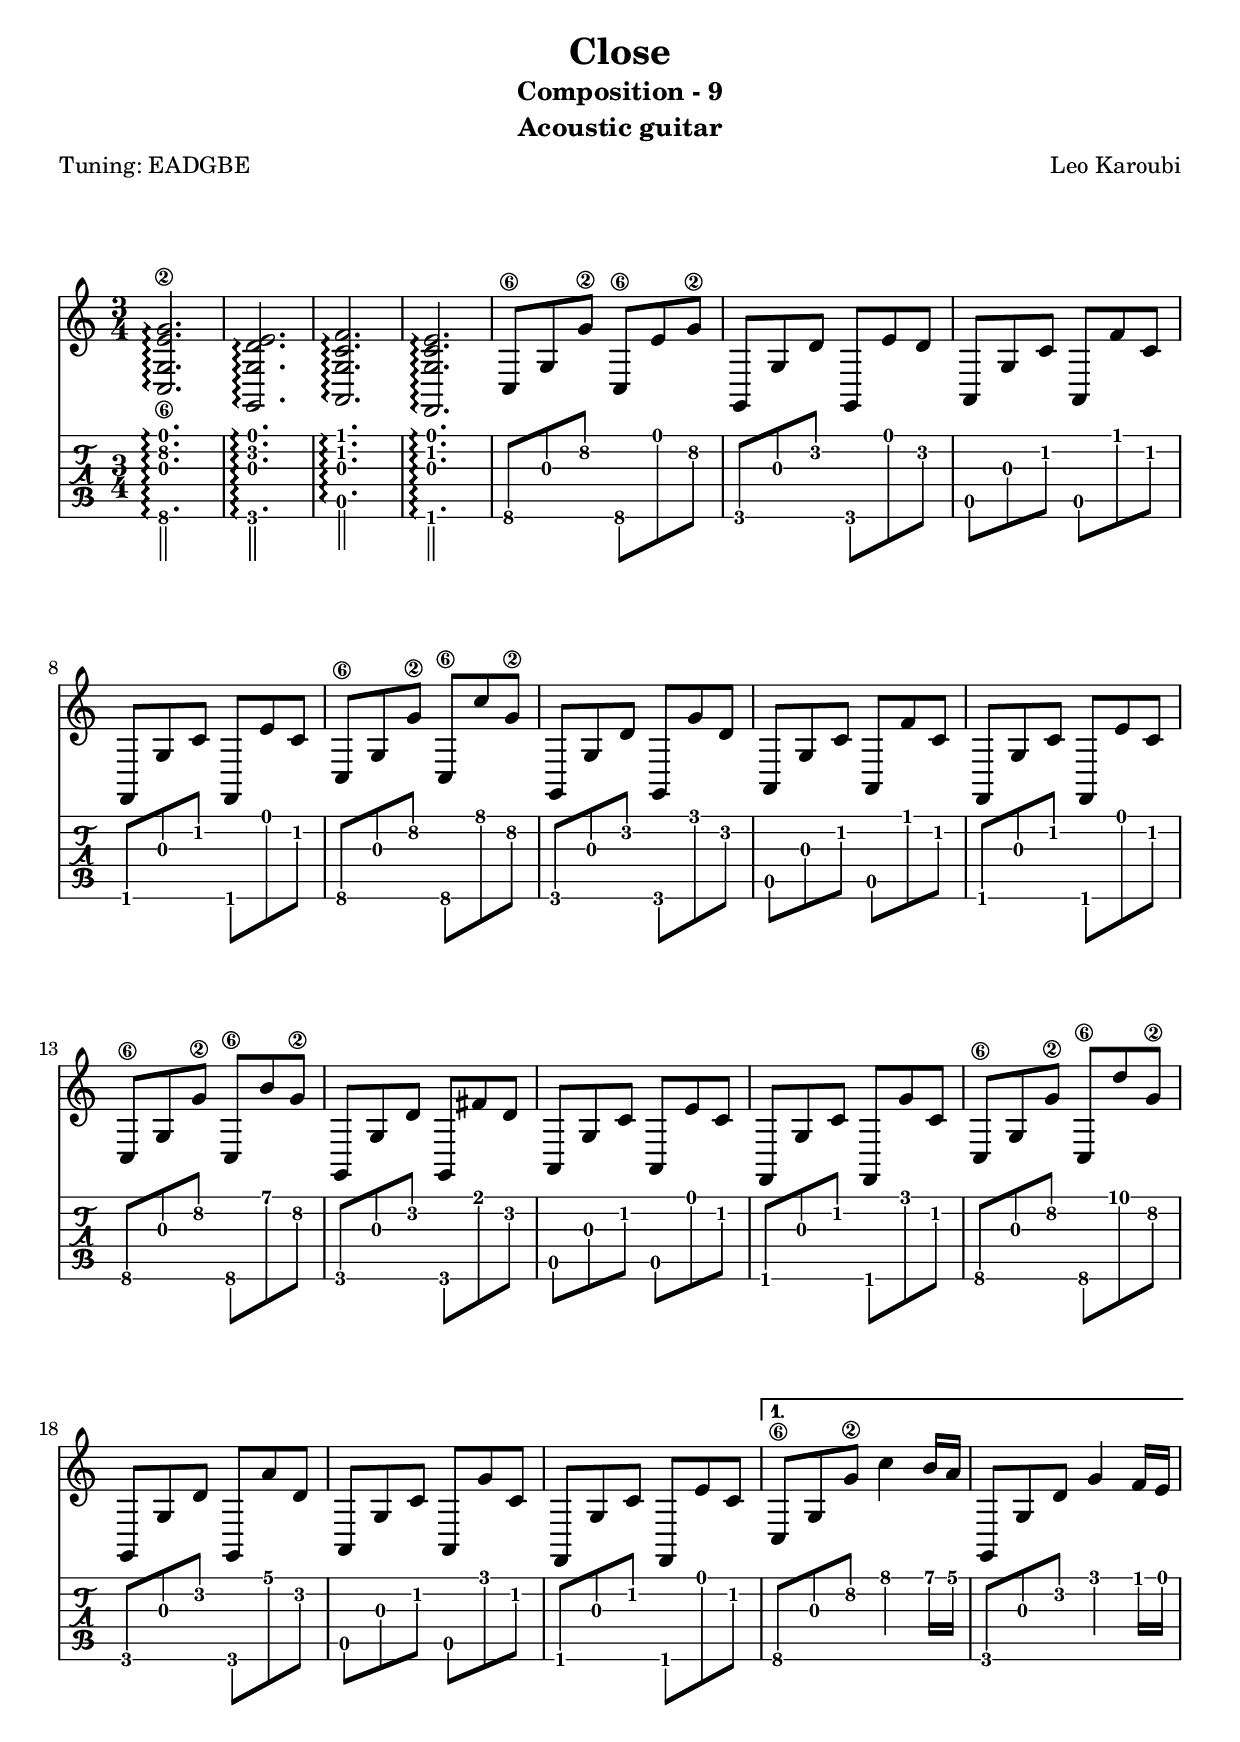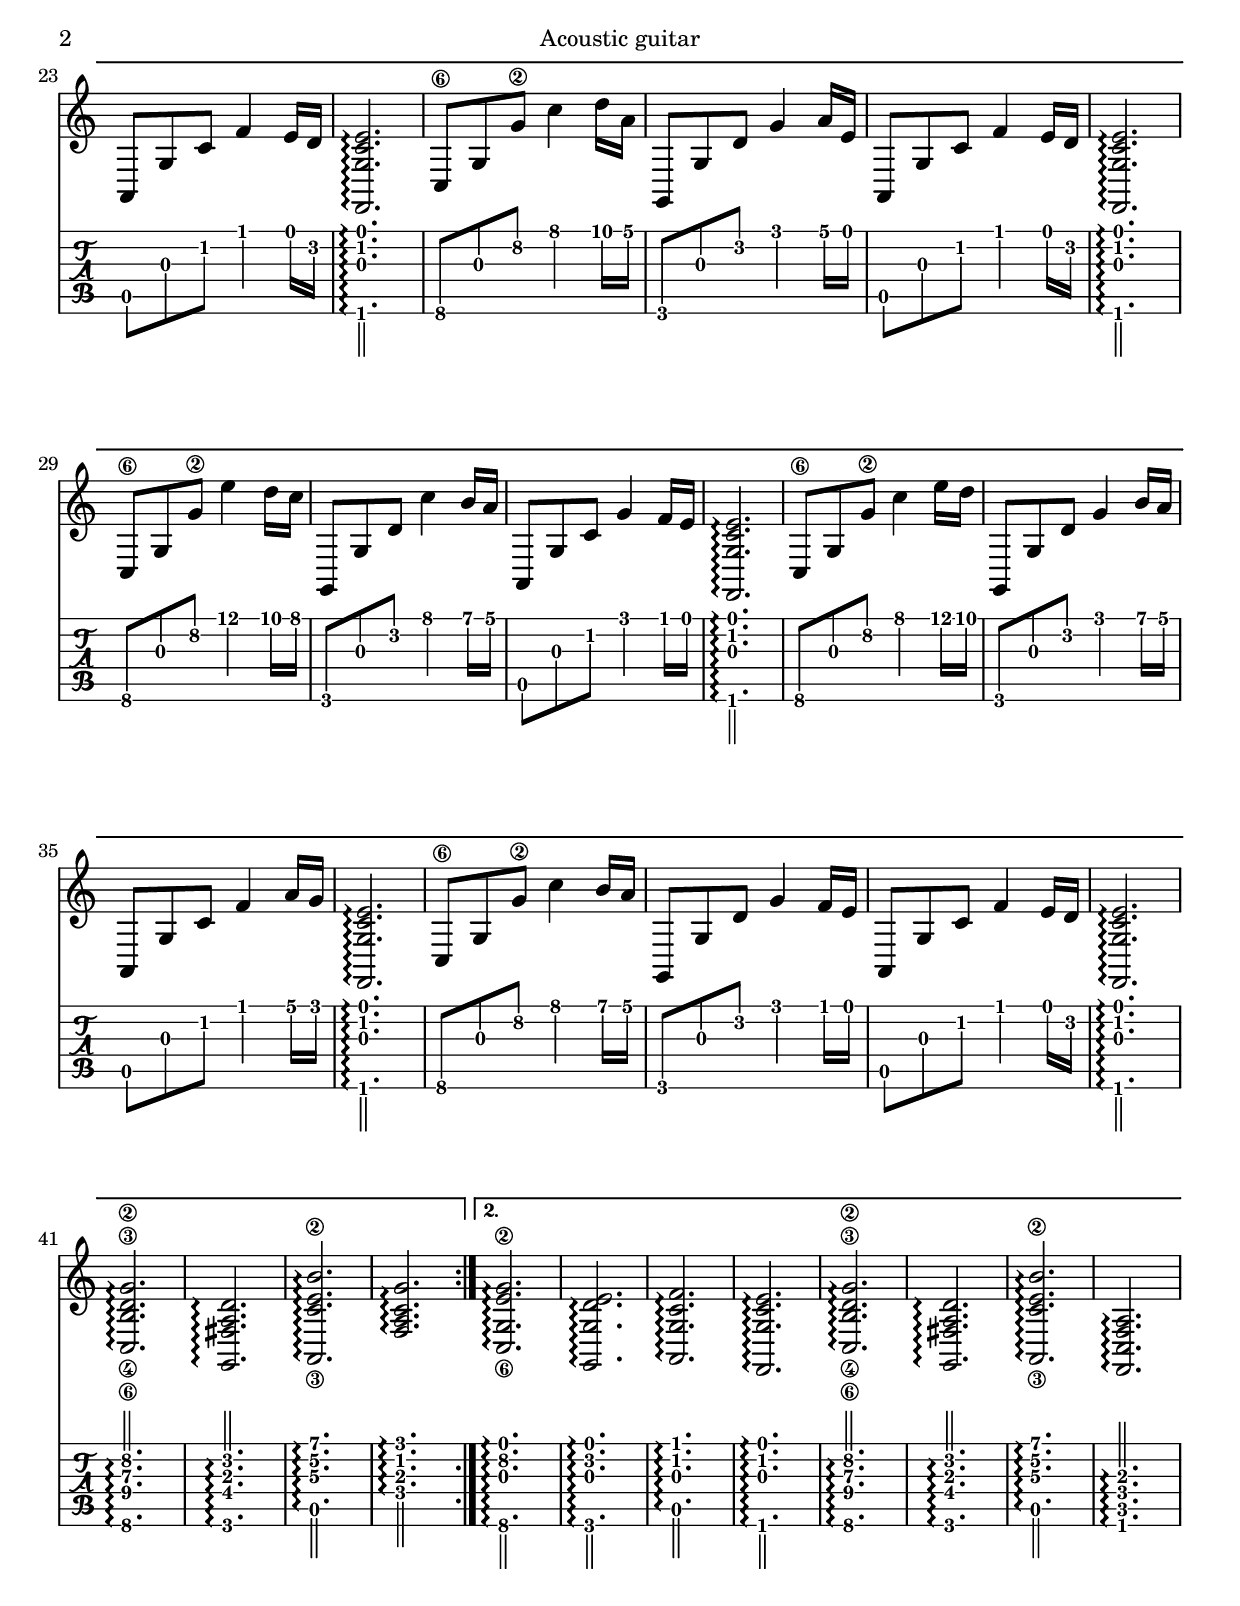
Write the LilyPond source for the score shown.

\version "2.22.1"
\include "english.ly"
\header {
  title = "Close"
  subtitle = "Composition - 9"
  instrument = "Acoustic guitar"
  meter = "Tuning: EADGBE"
  arranger = "Leo Karoubi"
  % composer = "Leo Karoubi"
}

\layout { 
  indent = 0.0\cm 
  #(layout-set-staff-size 21)
  \context {
    \Score
    \override Glissando.thickness = #3
    \override Glissando.style = #'trill
    \override SpacingSpanner.common-shortest-duration = #(ly:make-moment 1/16)
  }
}

\markup { 
  \vspace #1
}

timeSign = 3/4
harmTwelveMarkup = \harmonic -\markup { \center-align \abs-fontsize #8 { harm .12 }}
harmSevenMarkup = \harmonic -\markup { \center-align \abs-fontsize #8 { harm .7 }}

rallentendo = -\markup { \abs-fontsize #10 { rallentendo }}

intro = {
    <c\6 g g'\2 e'>2.\arpeggio |
    <g, g d' e'>2.\arpeggio |
    <a, g c' f'>2.\arpeggio |
    <f, g c' e'>2.\arpeggio |

    c8\6[ g g'\2] c8\6[ e' g'\2] |
    g,8[ g d'] g,8[ e' d'] |
    a,8[ g c'] a,8[ f' c'] |
    f,8[ g c'] f,8[ e' c'] |

    c8\6[ g g'\2] c8\6[ c'' g'\2] |
    g,8[ g d'] g,8[ g' d'] |
    a,8[ g c'] a,8[ f' c'] |
    f,8[ g c'] f,8[ e' c'] |

    c8\6[ g g'\2] c8\6[ b' g'\2] |
    g,8[ g d'] g,8[ f-sharp' d'] |
    a,8[ g c'] a,8[ e' c'] |
    f,8[ g c'] f,8[ g' c'] |

    c8\6[ g g'\2] c8\6[ d'' g'\2] |
    g,8[ g d'] g,8[ a' d'] |
    a,8[ g c'] a,8[ g' c'] |
    f,8[ g c'] f,8[ e' c'] |
}

main = {
    c8\6[ g g'\2] c''4 b'16[ a'] |
    g,8[ g d'] g'4 f'16[ e'] |
    a,8[ g c'] f'4 e'16[ d'] |
    <f, g c' e'>2.\arpeggio |

    c8\6[ g g'\2] c''4 d''16[ a'] |
    g,8[ g d'] g'4 a'16[ e'] |
    a,8[ g c'] f'4 e'16[ d'] |
    <f, g c' e'>2.\arpeggio |

    c8\6[ g g'\2] e''4 d''16[ c''] |
    g,8[ g d'] c''4 b'16[ a'] |
    a,8[ g c'] g'4 f'16[ e'] |
    <f, g c' e'>2.\arpeggio |

    c8\6[ g g'\2] c''4 e''16[ d''] |
    g,8[ g d'] g'4 b'16[ a'] |
    a,8[ g c'] f'4 a'16[ g'] |
    <f, g c' e'>2.\arpeggio |

    c8\6[ g g'\2] c''4 b'16[ a'] |
    g,8[ g d'] g'4 f'16[ e'] |
    a,8[ g c'] f'4 e'16[ d'] |
    <f, g c' e'>2.\arpeggio |

    <c\6 b\4 d'\3 g'\2>2.\arpeggio |
    <g, f-sharp a d'>2.\arpeggio |
    <a, c'\3 e'\2 b'>2.\arpeggio |
    <f a c' g'>2.\arpeggio |
}

outro = {
    <c\6 g g'\2 e'>2.\arpeggio |
    <g, g d' e'>2.\arpeggio |
    <a, g c' f'>2.\arpeggio |
    <f, g c' e'>2.\arpeggio |
    
    <c\6 b\4 d'\3 g'\2>2.\arpeggio |
    <g, f-sharp a d'>2.\arpeggio |
    <a, c'\3 e'\2 b'>2.\arpeggio |
    <f, c f a>\arpeggio |
}

full_part = {
    \repeat volta 2 {
      \intro
    }
    \alternative {
      { \main }
      { \outro }
    }
}

\score {
    <<
    \new Staff {
        \clef "G"
        \time \timeSign
        \full_part
    }
    \new TabStaff {
        \set TabStaff.minimumFret = #0
        \time \timeSign
        \tabFullNotation
        \full_part
    }
    >>
}
